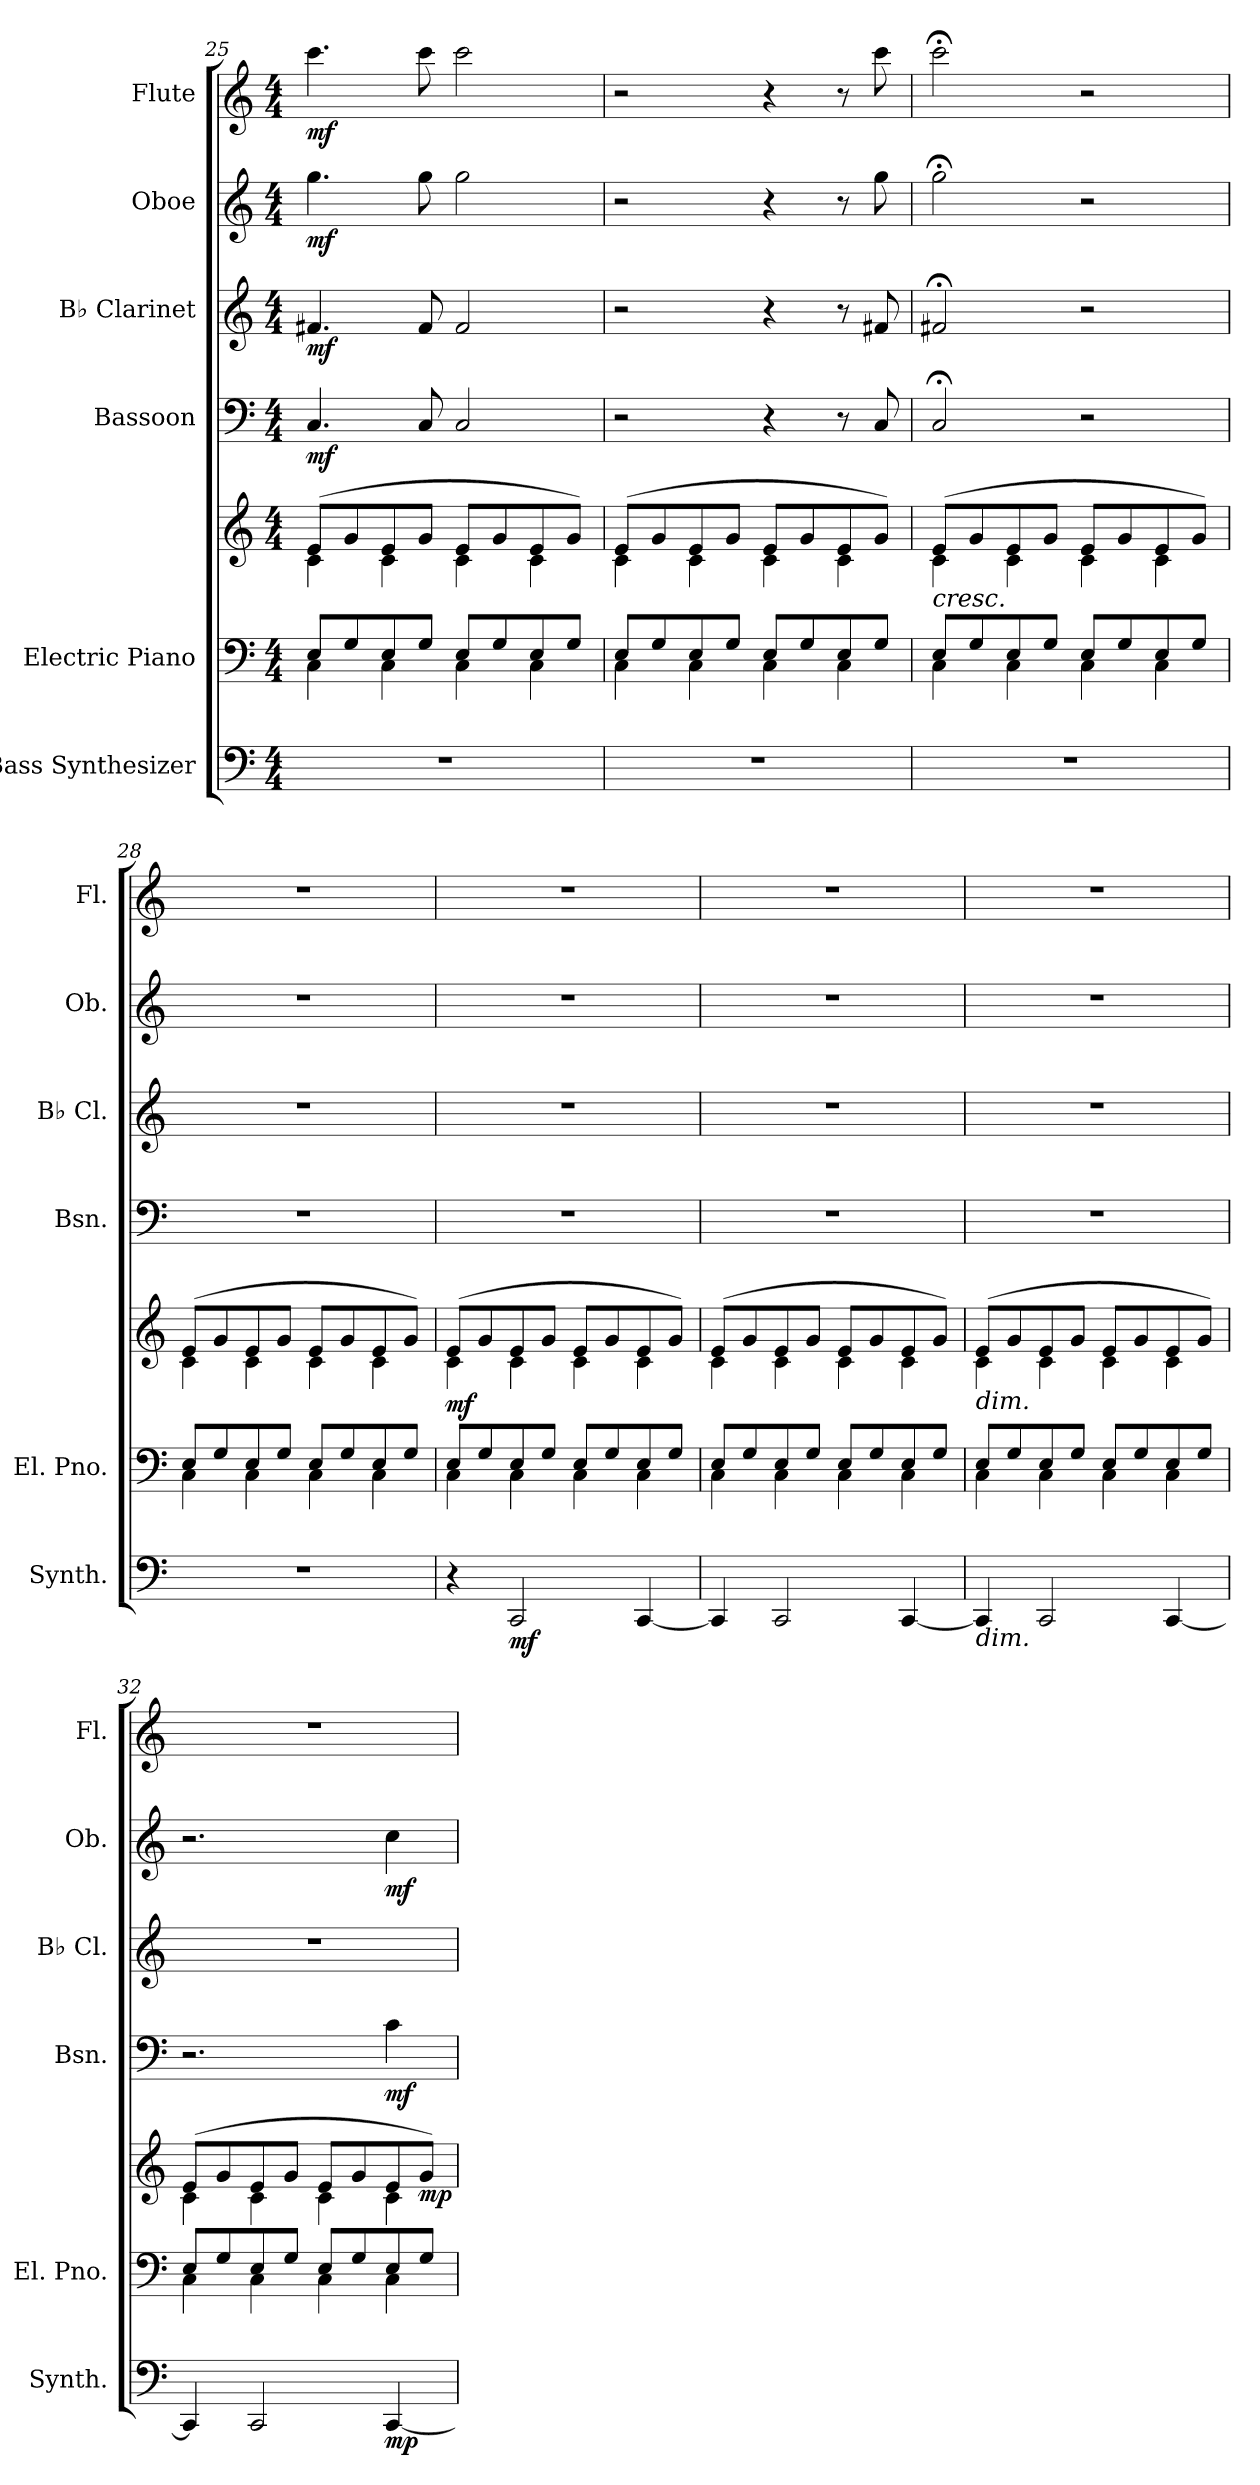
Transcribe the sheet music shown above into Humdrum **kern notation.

**kern	**dynam	**kern	**kern	**dynam	**kern	**dynam	**kern	**dynam	**kern	**dynam	**kern	**dynam
*part6	*part6	*part5	*part5	*part5	*part4	*part4	*part3	*part3	*part2	*part2	*part1	*part1
*staff7	*staff7	*staff6	*staff5	*staff5/6	*staff4	*staff4	*staff3	*staff3	*staff2	*staff2	*staff1	*staff1
*I"Bass Synthesizer	*	*I"Electric Piano	*	*	*I"Bassoon	*	*I"B♭ Clarinet	*	*I"Oboe	*	*I"Flute	*
*I'Synth.	*	*I'El. Pno.	*	*	*I'Bsn.	*	*I'B♭ Cl.	*	*I'Ob.	*	*I'Fl.	*
*clefF4	*	*clefF4	*clefG2	*	*clefF4	*	*clefG2	*	*clefG2	*	*clefG2	*
*	*	*	*	*	*	*	*ITrd1c2	*	*	*	*	*
*k[]	*	*k[]	*k[]	*	*k[]	*	*k[b-e-]	*	*k[]	*	*k[]	*
*M4/4	*	*M4/4	*M4/4	*	*M4/4	*	*M4/4	*	*M4/4	*	*M4/4	*
=25	=25	=25	=25	=25	=25	=25	=25	=25	=25	=25	=25	=25
*	*	*^	*^	*	*	*	*	*	*	*	*	*
!	!	!	!	!	!	!	!	!LO:DY:b	!	!LO:DY:b	!	!LO:DY:b	!	!LO:DY:b
1r	.	8E/L	4C\	(>8e/L	4c\	.	4.C/	mf	4.en/	mf	4.gg\	mf	4.ccc\	mf
.	.	8G/	.	8g/	.	.	.	.	.	.	.	.	.	.
.	.	8E/	4C\	8e/	4c\	.	.	.	.	.	.	.	.	.
.	.	8G/J	.	8g/J	.	.	8C/	.	8e/	.	8gg\	.	8ccc\	.
.	.	8E/L	4C\	8e/L	4c\	.	2C/	.	2e/	.	2gg\	.	2ccc\	.
.	.	8G/	.	8g/	.	.	.	.	.	.	.	.	.	.
.	.	8E/	4C\	8e/	4c\	.	.	.	.	.	.	.	.	.
.	.	8G/J	.	8g/J)	.	.	.	.	.	.	.	.	.	.
=26	=26	=26	=26	=26	=26	=26	=26	=26	=26	=26	=26	=26	=26	=26
1r	.	8E/L	4C\	(>8e/L	4c\	.	2r	.	2r	.	2r	.	2r	.
.	.	8G/	.	8g/	.	.	.	.	.	.	.	.	.	.
.	.	8E/	4C\	8e/	4c\	.	.	.	.	.	.	.	.	.
.	.	8G/J	.	8g/J	.	.	.	.	.	.	.	.	.	.
.	.	8E/L	4C\	8e/L	4c\	.	4r	.	4r	.	4r	.	4r	.
.	.	8G/	.	8g/	.	.	.	.	.	.	.	.	.	.
.	.	8E/	4C\	8e/	4c\	.	8r	.	8r	.	8r	.	8r	.
.	.	8G/J	.	8g/J)	.	.	8C/	.	8en/	.	8gg\	.	8ccc\	.
!!LO:PB:g=z
=27	=27	=27	=27	=27	=27	=27	=27	=27	=27	=27	=27	=27	=27	=27
!	!	!	!	!LO:TX:b:i:t=cresc.	!	!	!	!	!	!	!	!	!	!
1r	.	8E/L	4C\	(>8e/L	4c\	.	2C;</	.	2en;</	.	2gg;<\	.	2ccc;<\	.
.	.	8G/	.	8g/	.	.	.	.	.	.	.	.	.	.
.	.	8E/	4C\	8e/	4c\	.	.	.	.	.	.	.	.	.
.	.	8G/J	.	8g/J	.	.	.	.	.	.	.	.	.	.
.	.	8E/L	4C\	8e/L	4c\	.	2r	.	2r	.	2r	.	2r	.
.	.	8G/	.	8g/	.	.	.	.	.	.	.	.	.	.
.	.	8E/	4C\	8e/	4c\	.	.	.	.	.	.	.	.	.
.	.	8G/J	.	8g/J)	.	.	.	.	.	.	.	.	.	.
=28	=28	=28	=28	=28	=28	=28	=28	=28	=28	=28	=28	=28	=28	=28
1r	.	8E/L	4C\	(>8e/L	4c\	.	1r	.	1r	.	1r	.	1r	.
.	.	8G/	.	8g/	.	.	.	.	.	.	.	.	.	.
.	.	8E/	4C\	8e/	4c\	.	.	.	.	.	.	.	.	.
.	.	8G/J	.	8g/J	.	.	.	.	.	.	.	.	.	.
.	.	8E/L	4C\	8e/L	4c\	.	.	.	.	.	.	.	.	.
.	.	8G/	.	8g/	.	.	.	.	.	.	.	.	.	.
.	.	8E/	4C\	8e/	4c\	.	.	.	.	.	.	.	.	.
.	.	8G/J	.	8g/J)	.	.	.	.	.	.	.	.	.	.
=29	=29	=29	=29	=29	=29	=29	=29	=29	=29	=29	=29	=29	=29	=29
!	!	!	!	!	!	!LO:DY:b	!	!	!	!	!	!	!	!
4r	.	8E/L	4C\	(>8e/L	4c\	mf	1r	.	1r	.	1r	.	1r	.
.	.	8G/	.	8g/	.	.	.	.	.	.	.	.	.	.
!	!LO:DY:b	!	!	!	!	!	!	!	!	!	!	!	!	!
2CC/	mf	8E/	4C\	8e/	4c\	.	.	.	.	.	.	.	.	.
.	.	8G/J	.	8g/J	.	.	.	.	.	.	.	.	.	.
.	.	8E/L	4C\	8e/L	4c\	.	.	.	.	.	.	.	.	.
.	.	8G/	.	8g/	.	.	.	.	.	.	.	.	.	.
[4CC/	.	8E/	4C\	8e/	4c\	.	.	.	.	.	.	.	.	.
.	.	8G/J	.	8g/J)	.	.	.	.	.	.	.	.	.	.
=30	=30	=30	=30	=30	=30	=30	=30	=30	=30	=30	=30	=30	=30	=30
4CC/]	.	8E/L	4C\	(>8e/L	4c\	.	1r	.	1r	.	1r	.	1r	.
.	.	8G/	.	8g/	.	.	.	.	.	.	.	.	.	.
2CC/	.	8E/	4C\	8e/	4c\	.	.	.	.	.	.	.	.	.
.	.	8G/J	.	8g/J	.	.	.	.	.	.	.	.	.	.
.	.	8E/L	4C\	8e/L	4c\	.	.	.	.	.	.	.	.	.
.	.	8G/	.	8g/	.	.	.	.	.	.	.	.	.	.
[4CC/	.	8E/	4C\	8e/	4c\	.	.	.	.	.	.	.	.	.
.	.	8G/J	.	8g/J)	.	.	.	.	.	.	.	.	.	.
=31	=31	=31	=31	=31	=31	=31	=31	=31	=31	=31	=31	=31	=31	=31
!	!	!	!	!LO:TX:b:i:t=dim.	!	!	!	!	!	!	!	!	!	!
!LO:TX:b:i:t=dim.	!	!	!	!	!	!	!	!	!	!	!	!	!	!
4CC/]	.	8E/L	4C\	(>8e/L	4c\	.	1r	.	1r	.	1r	.	1r	.
.	.	8G/	.	8g/	.	.	.	.	.	.	.	.	.	.
2CC/	.	8E/	4C\	8e/	4c\	.	.	.	.	.	.	.	.	.
.	.	8G/J	.	8g/J	.	.	.	.	.	.	.	.	.	.
.	.	8E/L	4C\	8e/L	4c\	.	.	.	.	.	.	.	.	.
.	.	8G/	.	8g/	.	.	.	.	.	.	.	.	.	.
[4CC/	.	8E/	4C\	8e/	4c\	.	.	.	.	.	.	.	.	.
.	.	8G/J	.	8g/J)	.	.	.	.	.	.	.	.	.	.
!!LO:PB:g=z
=32	=32	=32	=32	=32	=32	=32	=32	=32	=32	=32	=32	=32	=32	=32
4CC/]	.	8E/L	4C\	(>8e/L	4c\	.	2.r	.	1r	.	2.r	.	1r	.
.	.	8G/	.	8g/	.	.	.	.	.	.	.	.	.	.
2CC/	.	8E/	4C\	8e/	4c\	.	.	.	.	.	.	.	.	.
.	.	8G/J	.	8g/J	.	.	.	.	.	.	.	.	.	.
.	.	8E/L	4C\	8e/L	4c\	.	.	.	.	.	.	.	.	.
.	.	8G/	.	8g/	.	.	.	.	.	.	.	.	.	.
!	!LO:DY:b	!	!	!	!	!	!	!LO:DY:b	!	!	!	!LO:DY:b	!	!
[4CC/	mp	8E/	4C\	8e/	4c\	.	4c\	mf	.	.	4cc\	mf	.	.
!	!	!	!	!	!	!LO:DY:b	!	!	!	!	!	!	!	!
.	.	8G/J	.	8g/J)	.	mp	.	.	.	.	.	.	.	.
*	*	*v	*v	*	*	*	*	*	*	*	*	*	*	*
*	*	*	*v	*v	*	*	*	*	*	*	*	*	*
=	=	=	=	=	=	=	=	=	=	=	=	=
*-	*-	*-	*-	*-	*-	*-	*-	*-	*-	*-	*-	*-
